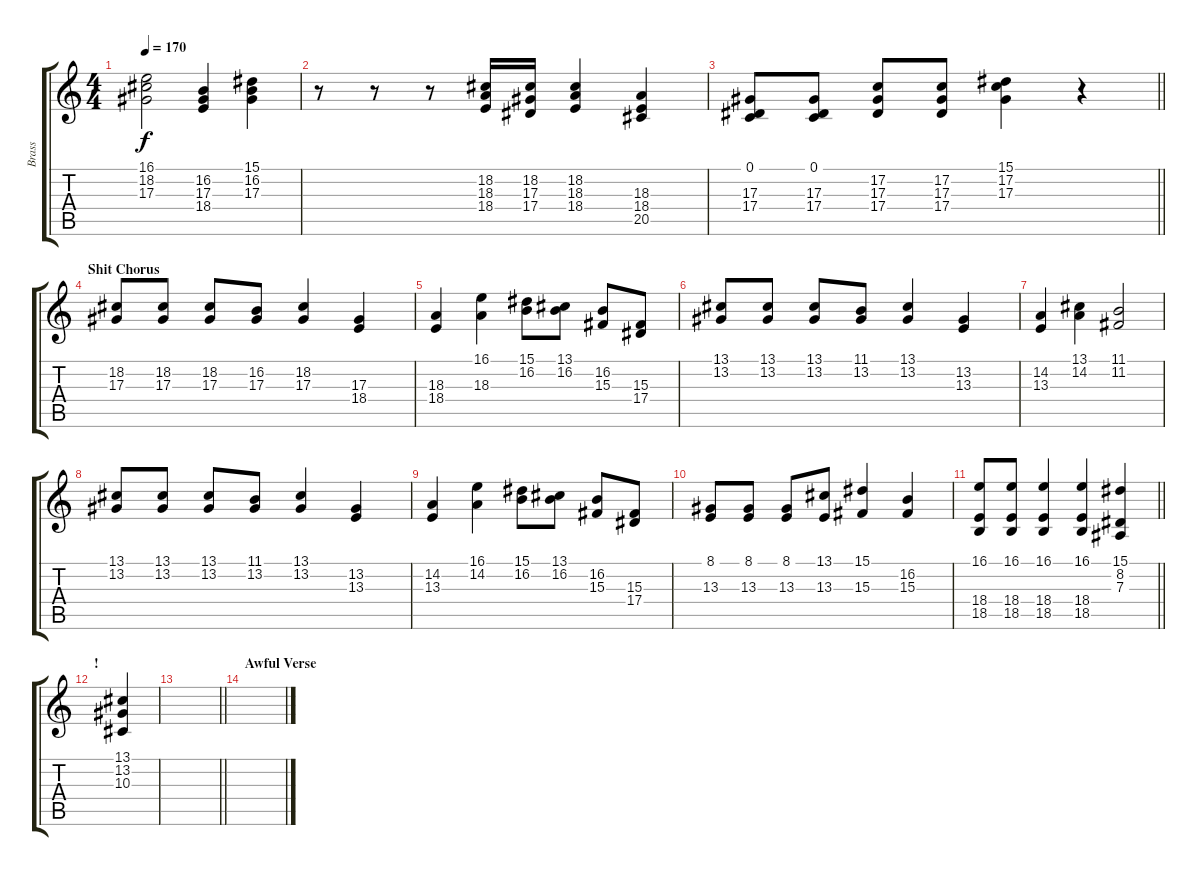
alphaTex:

\track ("Brass" "Brass") {instrument brasssection}
\staff {score tabs}
\tuning (C4 G3 Eb3 Bb2 F2 C2) {hide}
\ts (4 4)
\tempo 170
\clef g2
\ks c
(16.1 18.2 17.3).2{dy f} (16.2 17.3 18.4).4 (15.1 16.2 17.3).4 |
r.8 r.8 r.8 (18.2 18.3 18.4).16 (18.2 17.3 17.4).16 (18.2 18.3 18.4).4 (18.3 18.4 20.5).4 |
\barLineRight lightlight
(0.1 17.3 17.4).8 (0.1 17.3 17.4).8 (17.2 17.3 17.4).8 (17.2 17.3 17.4).8 (15.1 17.2 17.3).4 r.4 |
\section ("" "Shit Chorus")
(18.2 17.3).8 (18.2 17.3).8 (18.2 17.3).8 (16.2 17.3).8 (18.2 17.3).4 (17.3 18.4).4 |
(18.3 18.4).4 (16.1 18.3).4 (15.1 16.2).8 (13.1 16.2).8 (16.2 15.3).8 (15.3 17.4).8 |
(13.1 13.2).8 (13.1 13.2).8 (13.1 13.2).8 (11.1 13.2).8 (13.1 13.2).4 (13.2 13.3).4 |
(14.2 13.3).4 (13.1 14.2).4 (11.1 11.2).2 |
(13.1 13.2).8 (13.1 13.2).8 (13.1 13.2).8 (11.1 13.2).8 (13.1 13.2).4 (13.2 13.3).4 |
(14.2 13.3).4 (16.1 14.2).4 (15.1 16.2).8 (13.1 16.2).8 (16.2 15.3).8 (15.3 17.4).8 |
(8.1 13.3).8 (8.1 13.3).8 (8.1 13.3).8 (13.1 13.3).8 (15.1 15.3).4 (16.2 15.3).4 |
\barLineRight lightlight
(16.1 18.4 18.5).8 (16.1 18.4 18.5).8 (16.1 18.4 18.5).4 (16.1 18.4 18.5).4 (15.1 8.2 7.3).4 |
\section ("" "!")
(13.1 13.2 10.3).4 |
\barLineRight lightlight
|
\section ("" "Awful Verse")
